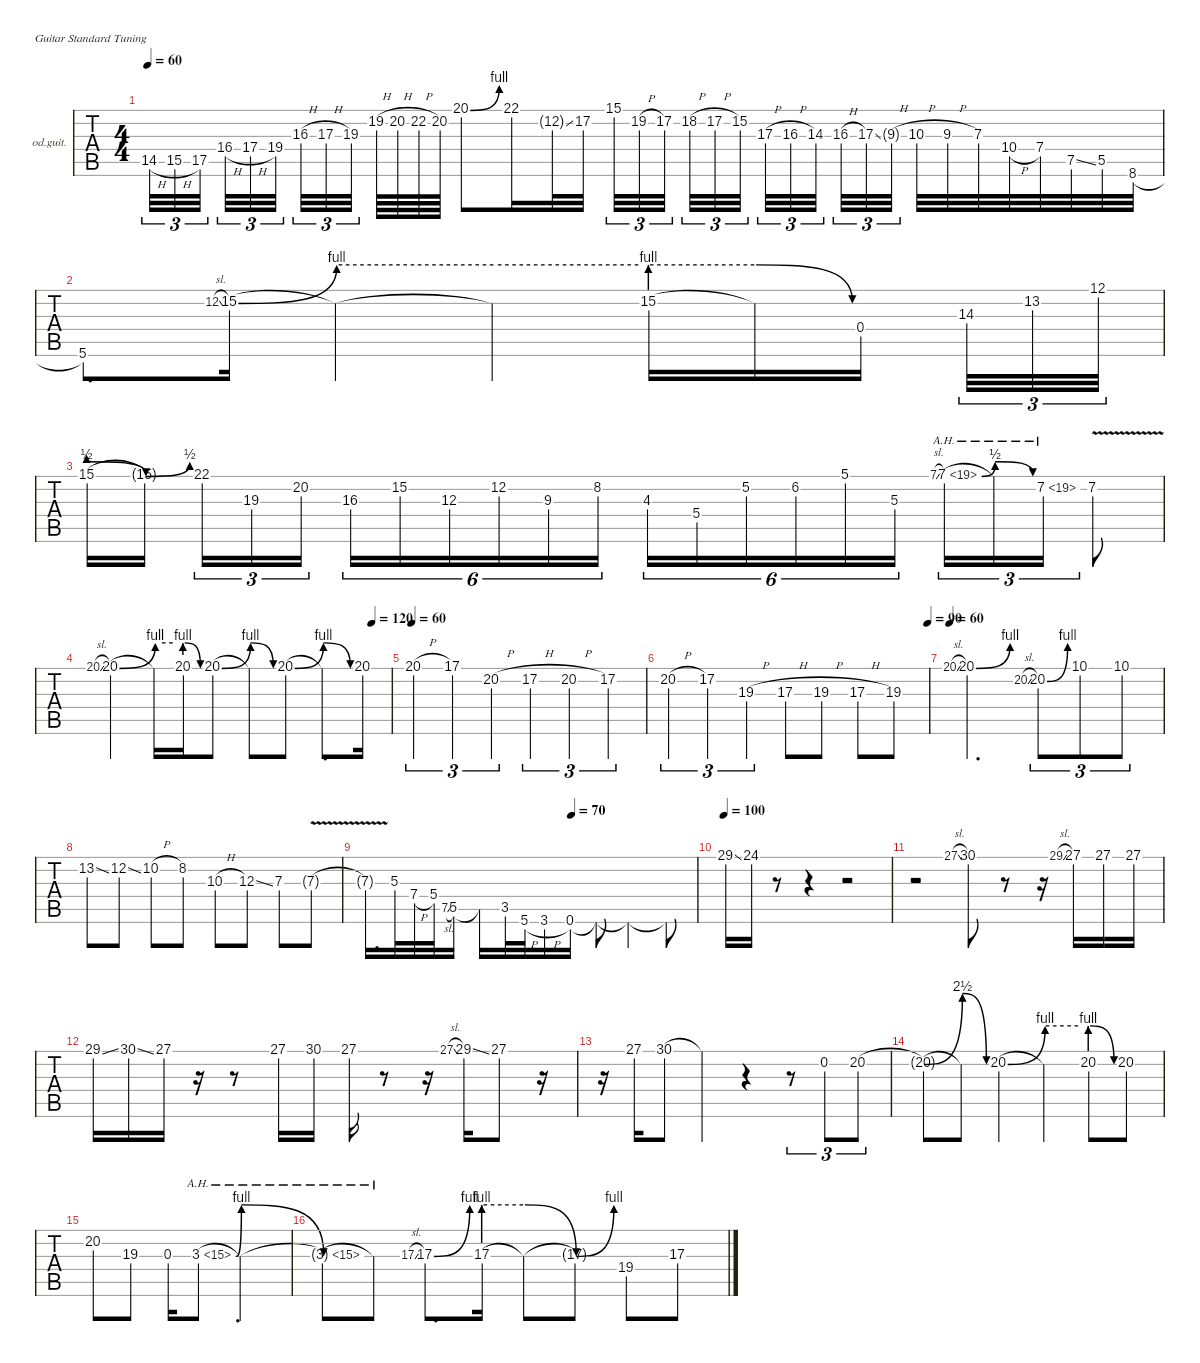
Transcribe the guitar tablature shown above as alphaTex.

\defaultSystemsLayout 4
\hideDynamics
\bracketExtendMode nobrackets
\firstSystemTrackNameOrientation horizontal
\otherSystemsTrackNameOrientation horizontal
\track ("Steve Vai - 2 Guitar" "od.guit.") {instrument overdrivenguitar}
\staff {tabs}
\tuning (E4 B3 G3 D3 A2 E2)
\ts (4 4)
\tempo 60
\clef g2
\ks c
14.5{h}.32{tu (3 2) dy f} 15.5{h}.32{tu (3 2)} 17.5.32{tu (3 2)} 16.4{h}.32{tu (3 2)} 17.4{h}.32{tu (3 2)} 19.4.32{tu (3 2)} 16.3{h}.32{tu (3 2)} 17.3{h}.32{tu (3 2)} 19.3.32{tu (3 2)} 19.2{h}.64 20.2{h}.64 22.2{h}.64 20.2.64 20.1{be (bend 0 0 15 4)}.8 22.1.16 12.2{ss g}.32 17.2.32 15.1.32{tu (3 2)} 19.2{h}.32{tu (3 2)} 17.2.32{tu (3 2)} 18.2{h}.32{tu (3 2)} 17.2{h}.32{tu (3 2)} 15.2.32{tu (3 2)} 17.3{h}.32{tu (3 2)} 16.3{h}.32{tu (3 2)} 14.3.32{tu (3 2)} 16.3{h}.32{tu (3 2)} 17.3{ss}.32{tu (3 2)} 9.3{h g}.32{tu (3 2)} 10.3{h}.32 9.3{h}.32 7.3.32 10.4{h}.32 7.4.32 7.5{ss}.32 5.5.32 8.6{h}.32 |
5.6.8{d} 12.2{sl}.8{gr dy mf} 15.2{be (bend 0 0 60 4)}.16{dy f} 15.2{be (hold 0 4 60 4) t}.4 15.2{be (hold 0 4 60 4) t}.4 15.2{be (prebend 0 4 60 4)}.16 15.2{be (release 0 4 60 0) t}.16 0.4.16 14.3.32{tu (3 2)} 13.2.32{tu (3 2)} 12.1.32{tu (3 2)} |
15.1{be (prebendrelease 0 2 60 0)}.16 15.1{be (bend 0 0 60 2) t}.16 22.1.16{tu (3 2)} 19.3.16{tu (3 2)} 20.2.16{tu (3 2)} 16.3.16{tu (6 4)} 15.2.16{tu (6 4)} 12.3.16{tu (6 4)} 12.2.16{tu (6 4)} 9.3.16{tu (6 4)} 8.2.16{tu (6 4)} 4.3.16{tu (6 4)} 5.4.16{tu (6 4)} 5.2.16{tu (6 4)} 6.2.16{tu (6 4)} 5.1.16{tu (6 4)} 5.3.16{tu (6 4)} 7.1{sl}.8{gr dy mf} 7.1{be (bend 0 0 60 2) ah 12}.16{tu (3 2) dy f} 7.1{be (release 0 2 60 0) ah 12 t}.16{tu (3 2)} 7.2{ah 12}.16{tu (3 2)} 7.2{v}.8 |
\tempo (120 0.9375)
20.1{sl}.8{gr dy mf} 20.1{be (bend 0 0 60 4)}.4{dy f} 20.1{be (hold 0 4 60 4) t}.16 20.1{be (prebendrelease 0 4 40.00002 0)}.16 20.1{be (bend 0 0 60 4)}.8 20.1{be (release 0 4 60 0) t}.8 20.1{be (bend 0 0 60 4)}.8 20.1{be (release 0 4 60 0) t}.8{d} 20.1.16 |
\tempo 60
20.1{h}.4{tu (3 2)} 17.1.4{tu (3 2)} 20.2{h}.4{tu (3 2)} 17.2{h}.4{tu (3 2)} 20.2{h}.4{tu (3 2)} 17.2.4{tu (3 2)} |
\tempo (90 1)
20.2{h}.4{tu (3 2)} 17.2.4{tu (3 2)} 19.3{h}.4{tu (3 2)} 17.3{h}.8 19.3{h}.8 17.3{h}.8 19.3.8 |
\tempo 60
20.1{sl}.8{gr dy mf} 20.1{be (bend 0 0 15 4)}.2{d dy f} 20.2{sl}.8{gr dy mf} 20.2{be (bend 0 0 15 4)}.8{tu (3 2) dy f} 10.1.8{tu (3 2)} 10.1.8{tu (3 2)} |
13.2{ss}.8 12.2{ss}.8 10.2{h}.8 8.2.8 10.3{h}.8 12.3{ss}.8 7.3.8 7.3{v g}.8 |
\tempo (70 0.625)
7.3{v t}.16{d} 5.3.32 7.4{h}.32 5.4.32 7.5{sl}.8{gr dy mf} 5.5.16{dy f} 5.5{t}.16 3.5.32 5.6{h}.32 3.6{h}.16 0.6.16 0.6{t}.8 0.6{t}.4 0.6{t}.8 |
\tempo 100
29.1{ss}.16 24.1.16 r.8 r.4 r.2 |
r.2 27.1{sl}.8{gr dy mf} 30.1.8{dy f} r.8 r.16 29.1{sl}.8{gr dy mf} 27.1.16{dy f} 27.1.16 27.1.16 |
29.1{ss}.16 30.1{ss}.16 27.1.16 r.16 r.8 27.1.16 30.1.16 27.1.16 r.8 r.16 27.1{sl}.8{gr dy mf} 29.1{ss}.16{dy f} 27.1.8 r.16 |
r.16 27.1.16 30.1.8 30.1{t}.4 r.4 r.8{tu (3 2)} 0.2.8{tu (3 2)} 20.2{be (hold 0 0 60 0)}.8{tu (3 2)} |
20.2{be (bend 0 0 60 10) t}.8 20.2{be (release 0 10 60 0) t}.8 20.2{be (bend 0 0 60 4)}.4 20.2{be (hold 0 4 60 4) t}.4 20.2{be (prebendrelease 0 4 40.00002 0)}.8 20.2.8 |
20.2.8 19.3.8 0.3.16 3.3{be (bend 0 0 60 4) ah 12}.8{d} 3.3{be (release 0 4 60 0) ah 12 t}.2 |
3.3{be (hold 0 0 60 0) ah 12 t}.8 3.3{be (hold 0 0 60 0) ah 12 t}.8 17.3{sl}.8{gr dy mf} 17.3{be (bend 0 0 30 4)}.8{d dy f} 17.3{be (prebend 0 4 60 4)}.16 17.3{be (release 0 4 60 0) t}.8 17.3{be (bend 0 0 60 4) t}.8 19.4.8 17.3.8
